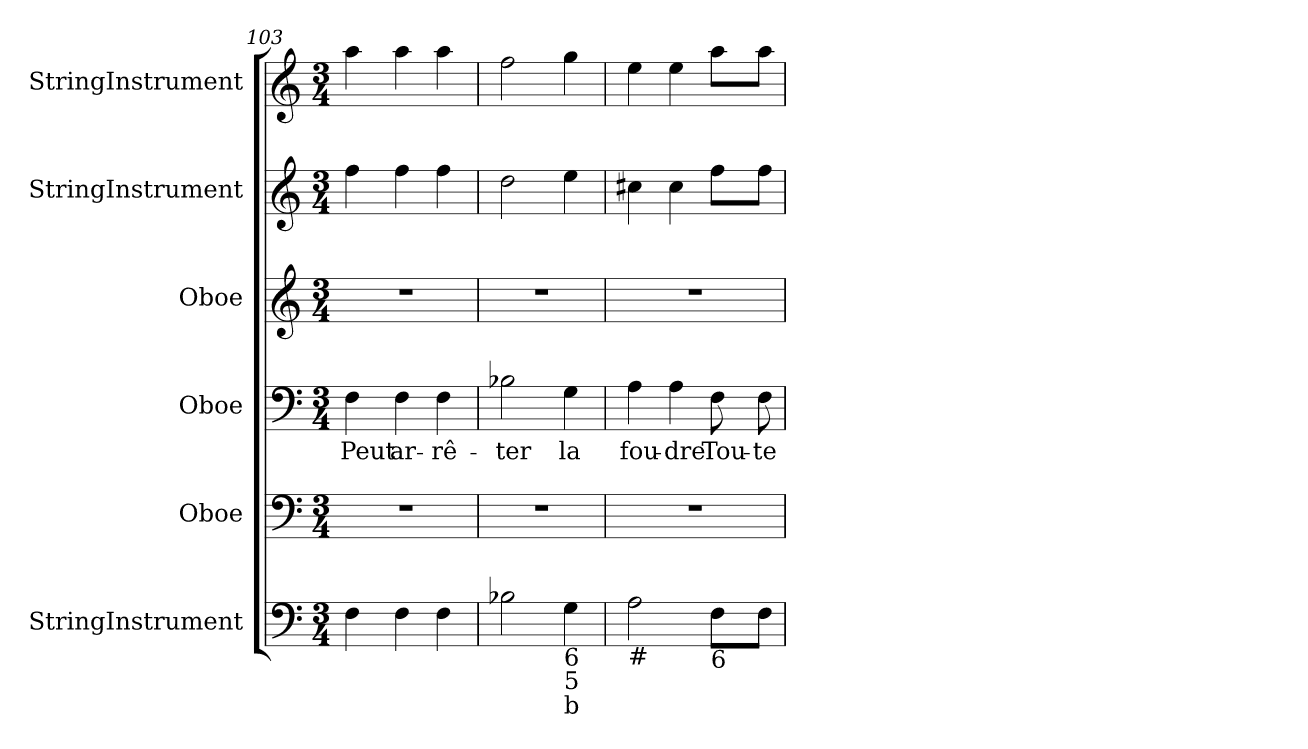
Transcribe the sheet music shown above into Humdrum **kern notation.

**kern	**kern	**kern	**text	**kern	**kern	**kern
*part6	*part5	*part4	*part4	*part3	*part2	*part1
*staff6	*staff5	*staff4	*staff4	*staff3	*staff2	*staff1
*I"StringInstrument	*I"Oboe	*I"Oboe	*	*I"Oboe	*I"StringInstrument	*I"StringInstrument
*I'Str	*I'Ob	*I'Ob	*	*I'Ob	*I'Str	*I'Str
*clefF4	*clefF4	*clefF4	*	*clefG2	*clefG2	*clefG2
*k[]	*k[]	*k[]	*	*k[]	*k[]	*k[]
*C:	*C:	*C:	*	*C:	*C:	*C:
*M3/4	*M3/4	*M3/4	*	*M3/4	*M3/4	*M3/4
=103	=103	=103	=103	=103	=103	=103
4F\	2.r	4F\	Peut	2.r	4ff\	4aa\
4F\	.	4F\	ar-	.	4ff\	4aa\
4F\	.	4F\	-rê-	.	4ff\	4aa\
!!LO:PB:g=z
=104	=104	=104	=104	=104	=104	=104
2B-X\	2.r	2B-X\	-ter	2.r	2dd\	2ff\
!LO:TX:b:t=6\n5	!	!	!	!	!	!
!LO:TX:b:t=b	!	!	!	!	!	!
4G\	.	4G\	la	.	4ee\	4gg\
=105	=105	=105	=105	=105	=105	=105
!LO:TX:b:t=#	!	!	!	!	!	!
2A\	2.r	4A\	fou-	2.r	4cc#X\	4ee\
.	.	4A\	-dre	.	4cc#\	4ee\
!LO:TX:b:t=6	!	!	!	!	!	!
8F\L	.	8F\	Tou-	.	8ff\L	8aa\L
8F\J	.	8F\	-te	.	8ff\J	8aa\J
=	=	=	=	=	=	=
*-	*-	*-	*-	*-	*-	*-
